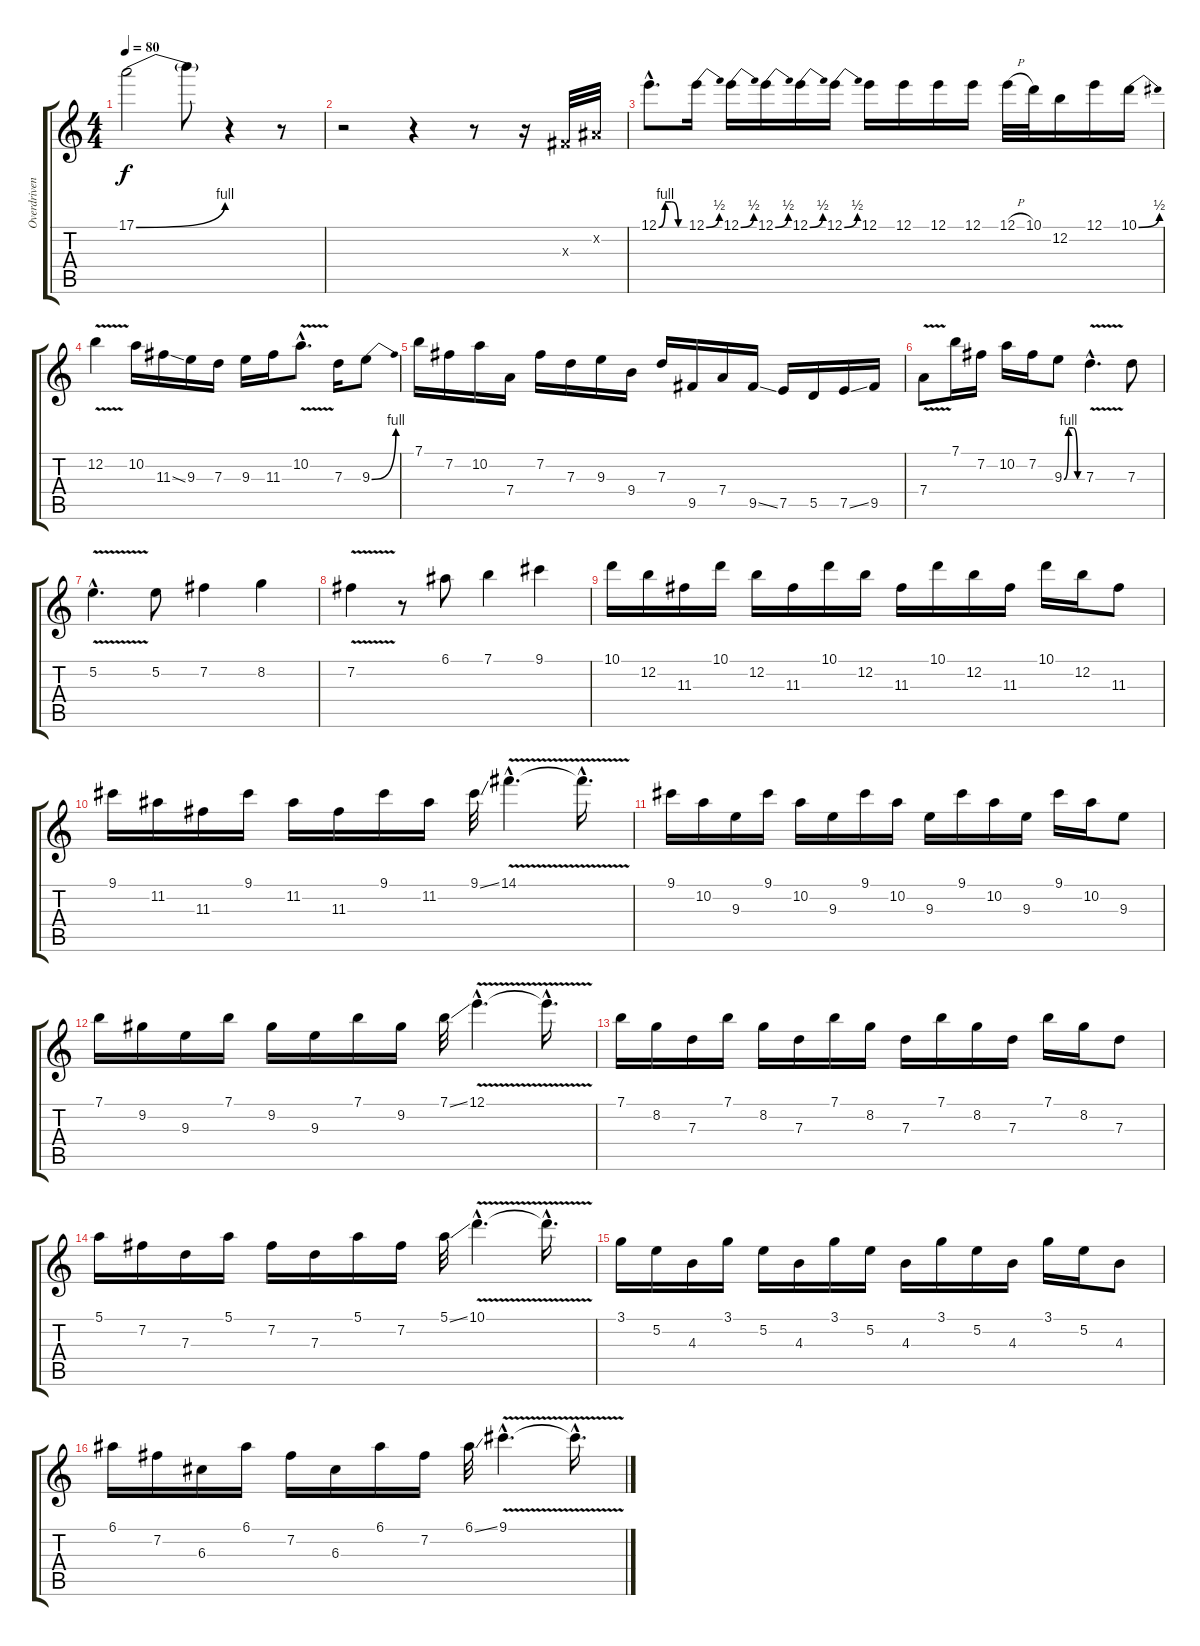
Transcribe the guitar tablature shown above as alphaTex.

\track ("Overdriven Guitar" "Overdriven") {instrument overdrivenguitar}
\staff {score tabs}
\tuning (E4 B3 G3 D3 A2 E2) {hide}
\ts (4 4)
\tempo 80
\clef g2
\ks c
17.1{be (bend 0 0 60 4)}.2{dy f} 17.1{t}.8 r.4 r.8 |
r.2 r.4 r.8 r.16 -1.3{x}.32 -1.2{x}.32 |
12.1{be (custom 0 0 15 4 30 4 45 0 60 0) hac}.8{d} 12.1{be (bend 0 0 60 2)}.16 12.1{be (bend 0 0 60 2)}.16 12.1{be (bend 0 0 60 2)}.16 12.1{be (bend 0 0 60 2)}.16 12.1{be (bend 0 0 60 2)}.16 12.1.16 12.1.16 12.1.16 12.1.16 12.1{h}.32 10.1.32 12.2.16 12.1.16 10.1{be (bend 0 0 60 2)}.16 |
12.2{v}.4 10.2.16 11.3{ss}.16 9.3.16 7.3.16 9.3.16 11.3.16 10.2{v hac}.8{d} 7.3.16 9.3{be (bend 0 0 60 4)}.8 |
7.1.16 7.2.16 10.2.16 7.4.16 7.2.16 7.3.16 9.3.16 9.4.16 7.3.16 9.5.16 7.4.16 9.5{ss}.16 7.5.16 5.5.16 7.5{ss}.16 9.5.16 |
7.4{v}.8 7.1.16 7.2.16 10.2.16 7.2.16 9.3{be (custom 0 0 15 4 30 4 45 0 60 0)}.8 7.3{v hac}.4{d} 7.3.8 |
5.2{v hac}.4{d} 5.2.8 7.2.4 8.2.4 |
7.2{v}.4 r.8 6.1.8 7.1.4 9.1.4 |
10.1.16 12.2.16 11.3.16 10.1.16 12.2.16 11.3.16 10.1.16 12.2.16 11.3.16 10.1.16 12.2.16 11.3.16 10.1.16 12.2.16 11.3.8 |
9.1.16 11.2.16 11.3.16 9.1.16 11.2.16 11.3.16 9.1.16 11.2.16 9.1{ss}.32 14.1{v hac}.4{d} 14.1{hac t}.16{d} |
9.1.16 10.2.16 9.3.16 9.1.16 10.2.16 9.3.16 9.1.16 10.2.16 9.3.16 9.1.16 10.2.16 9.3.16 9.1.16 10.2.16 9.3.8 |
7.1.16 9.2.16 9.3.16 7.1.16 9.2.16 9.3.16 7.1.16 9.2.16 7.1{ss}.32 12.1{v hac}.4{d} 12.1{hac t}.16{d} |
7.1.16 8.2.16 7.3.16 7.1.16 8.2.16 7.3.16 7.1.16 8.2.16 7.3.16 7.1.16 8.2.16 7.3.16 7.1.16 8.2.16 7.3.8 |
5.1.16 7.2.16 7.3.16 5.1.16 7.2.16 7.3.16 5.1.16 7.2.16 5.1{ss}.32 10.1{v hac}.4{d} 10.1{hac t}.16{d} |
3.1.16 5.2.16 4.3.16 3.1.16 5.2.16 4.3.16 3.1.16 5.2.16 4.3.16 3.1.16 5.2.16 4.3.16 3.1.16 5.2.16 4.3.8 |
6.1.16 7.2.16 6.3.16 6.1.16 7.2.16 6.3.16 6.1.16 7.2.16 6.1{ss}.32 9.1{v hac}.4{d} 9.1{hac t}.16{d}
